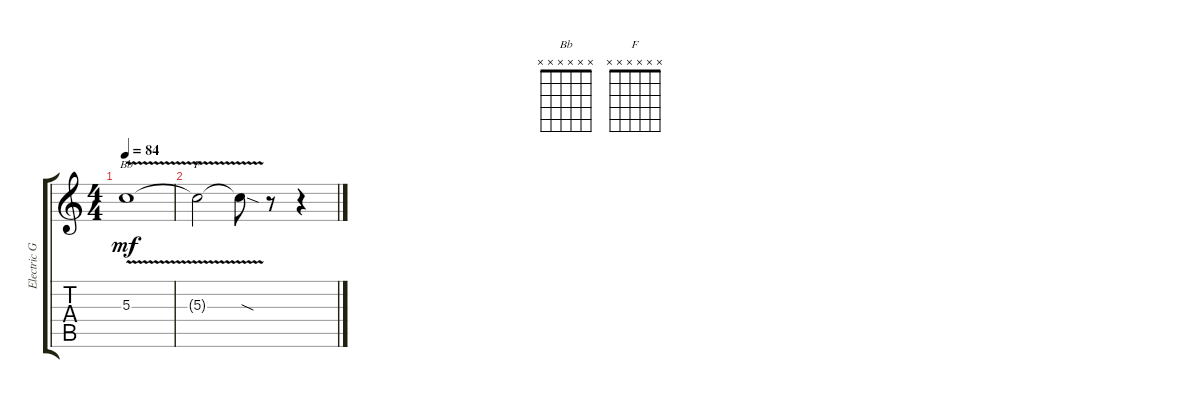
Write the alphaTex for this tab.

\track ("Electric Guitar" "Electric G") {instrument overdrivenguitar}
\staff {score tabs}
\tuning (E4 B3 G3 D3 A2 E2) {hide}
\chord ("Bb" x x x x x x)
\chord ("F" x x x x x x)
\ts (4 4)
\tempo 84
\clef g2
\ks c
5.3{v}.1{ch "Bb" dy mf} |
5.3{v t}.2{ch "F"} 5.3{sod t}.8 r.8 r.4
